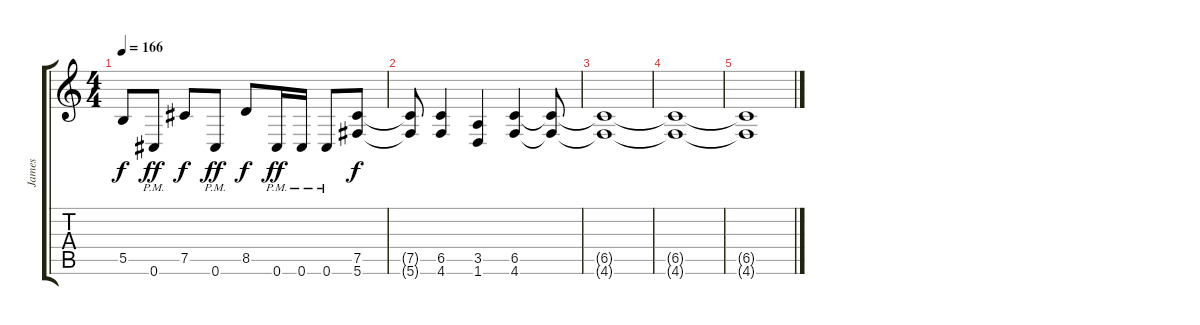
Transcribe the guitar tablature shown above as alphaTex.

\track ("James" "James") {instrument distortionguitar}
\staff {score tabs}
\tuning (Db4 Ab3 E3 B2 Gb2 Db2) {hide}
\ts (4 4)
\tempo 166
\clef g2
\ks c
5.5.8{dy f} 0.6{pm}.8{dy ff} 7.5.8{dy f} 0.6{pm}.8{dy ff} 8.5.8{dy f} 0.6{pm}.16{dy ff} 0.6{pm}.16 0.6{pm}.8 (7.5 5.6).8{dy f} |
(7.5{t} 5.6{t}).8 (6.5 4.6).4 (3.5 1.6).4 (6.5 4.6).4 (6.5{t} 4.6{t}).8 |
(6.5{t} 4.6{t}).1 |
(6.5{t} 4.6{t}).1 |
(6.5{t} 4.6{t}).1
